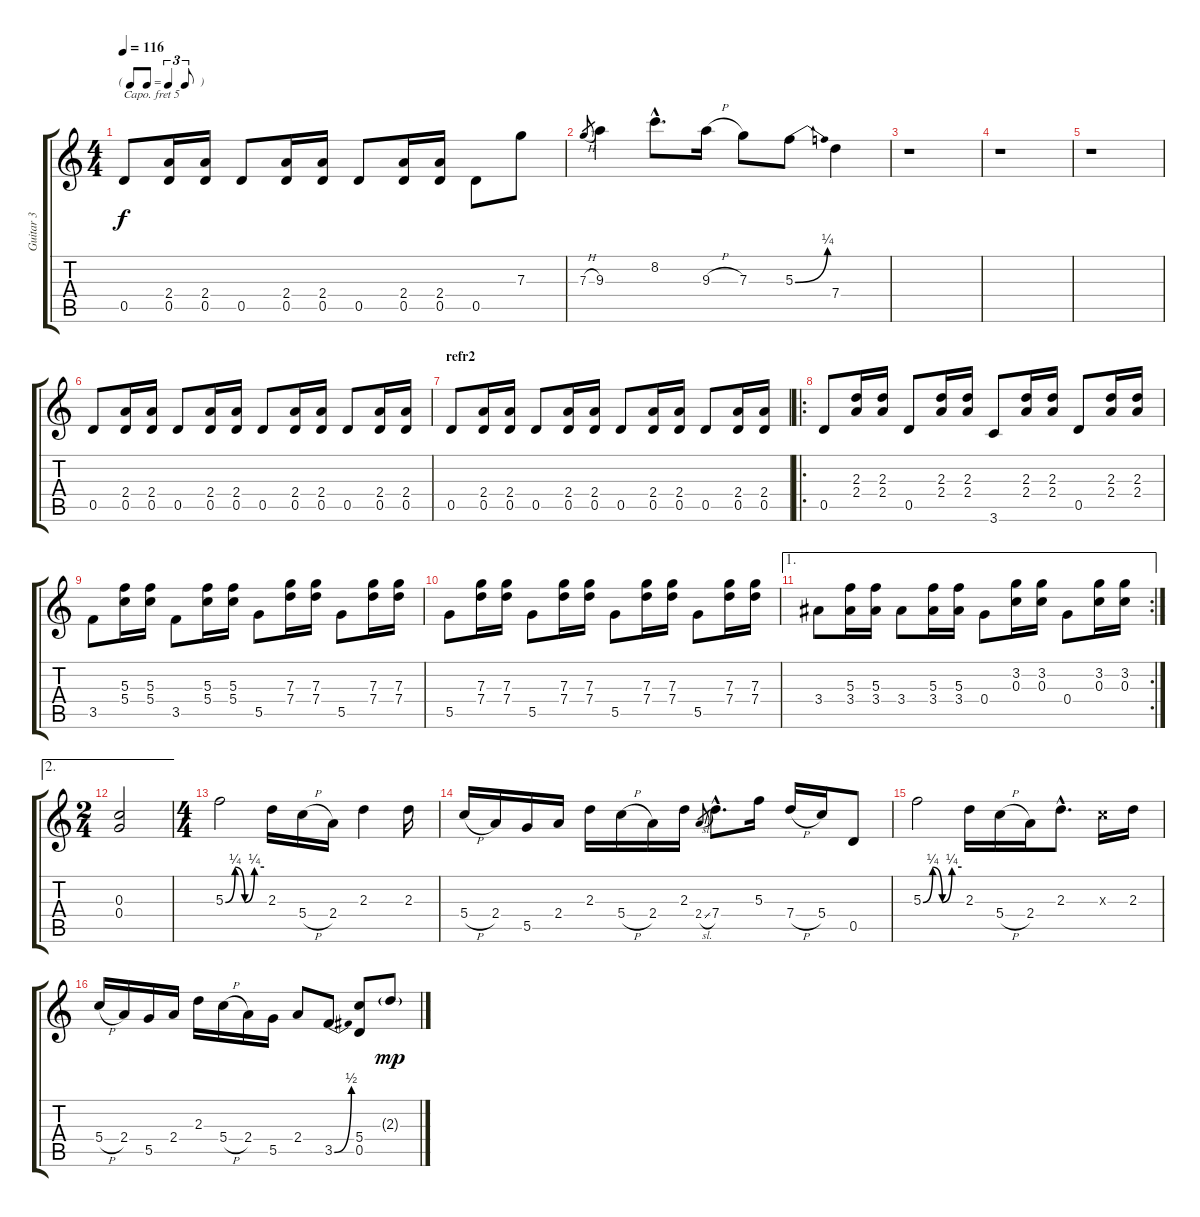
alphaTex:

\track ("Guitar 3" "Guitar 3") {instrument electricguitarclean}
\staff {score tabs}
\capo 5
\tuning (E4 B3 G3 D3 A2 E2) {hide}
\ts (4 4)
\tf triplet8th
\tempo 116
\clef g2
\ks c
0.5.8{dy f volume 8 instrument electricguitarclean} (2.4 0.5).16 (2.4 0.5).16 0.5.8 (2.4 0.5).16 (2.4 0.5).16 0.5.8 (2.4 0.5).16 (2.4 0.5).16 0.5.8 7.3.8{volume 13 instrument distortionguitar} |
7.3{h}.8{gr} 9.3.4 8.2{hac}.8{d} 9.3{h}.16 7.3.8 5.3{be (bend 0 0 60 1)}.8 7.4.4 |
r.1 |
r.1 |
r.1 |
0.5.8{volume 8 instrument electricguitarclean} (2.4 0.5).16 (2.4 0.5).16 0.5.8 (2.4 0.5).16 (2.4 0.5).16 0.5.8 (2.4 0.5).16 (2.4 0.5).16 0.5.8 (2.4 0.5).16 (2.4 0.5).16 |
\section ("" "refr2")
0.5.8 (2.4 0.5).16 (2.4 0.5).16 0.5.8 (2.4 0.5).16 (2.4 0.5).16 0.5.8 (2.4 0.5).16 (2.4 0.5).16 0.5.8 (2.4 0.5).16 (2.4 0.5).16 |
\ro
0.5.8 (2.3 2.4).16 (2.3 2.4).16 0.5.8 (2.3 2.4).16 (2.3 2.4).16 3.6.8 (2.3 2.4).16 (2.3 2.4).16 0.5.8 (2.3 2.4).16 (2.3 2.4).16 |
3.5.8 (5.3 5.4).16 (5.3 5.4).16 3.5.8 (5.3 5.4).16 (5.3 5.4).16 5.5.8 (7.3 7.4).16 (7.3 7.4).16 5.5.8 (7.3 7.4).16 (7.3 7.4).16 |
5.5.8 (7.3 7.4).16 (7.3 7.4).16 5.5.8 (7.3 7.4).16 (7.3 7.4).16 5.5.8 (7.3 7.4).16 (7.3 7.4).16 5.5.8 (7.3 7.4).16 (7.3 7.4).16 |
\ae 1
\rc 2
3.4.8 (5.3 3.4).16 (5.3 3.4).16 3.4.8 (5.3 3.4).16 (5.3 3.4).16 0.4.8 (3.2 0.3).16 (3.2 0.3).16 0.4.8 (3.2 0.3).16 (3.2 0.3).16 |
\ae 2
\ts (2 4)
(0.3 0.4).2 |
\ts (4 4)
5.3{be (custom 0 0 15 1 30 0 45 1 60 1)}.2{volume 13 instrument distortionguitar} 2.3.16 5.4{h}.16 2.4.16 2.3.4 2.3.16 |
5.4{h}.16 2.4.16 5.5.16 2.4.16 2.3.16 5.4{h}.16 2.4.16 2.3.16 2.4{sl}.8{gr} 7.4{hac}.8{d} 5.3.16 7.4{h}.16 5.4.16 0.5.8 |
5.3{be (custom 0 0 15 1 30 0 45 1 60 1)}.2 2.3.16 5.4{h}.16 2.4.16 2.3{hac}.8{d} 0.3{x}.16 2.3.16 |
5.4{h}.16 2.4.16 5.5.16 2.4.16 2.3.16 5.4{h}.16 2.4.16 5.5.16 2.4.8 3.5{be (bend 0 0 60 2)}.8 (5.4 0.5).8 2.3{g}.8{dy mp}
